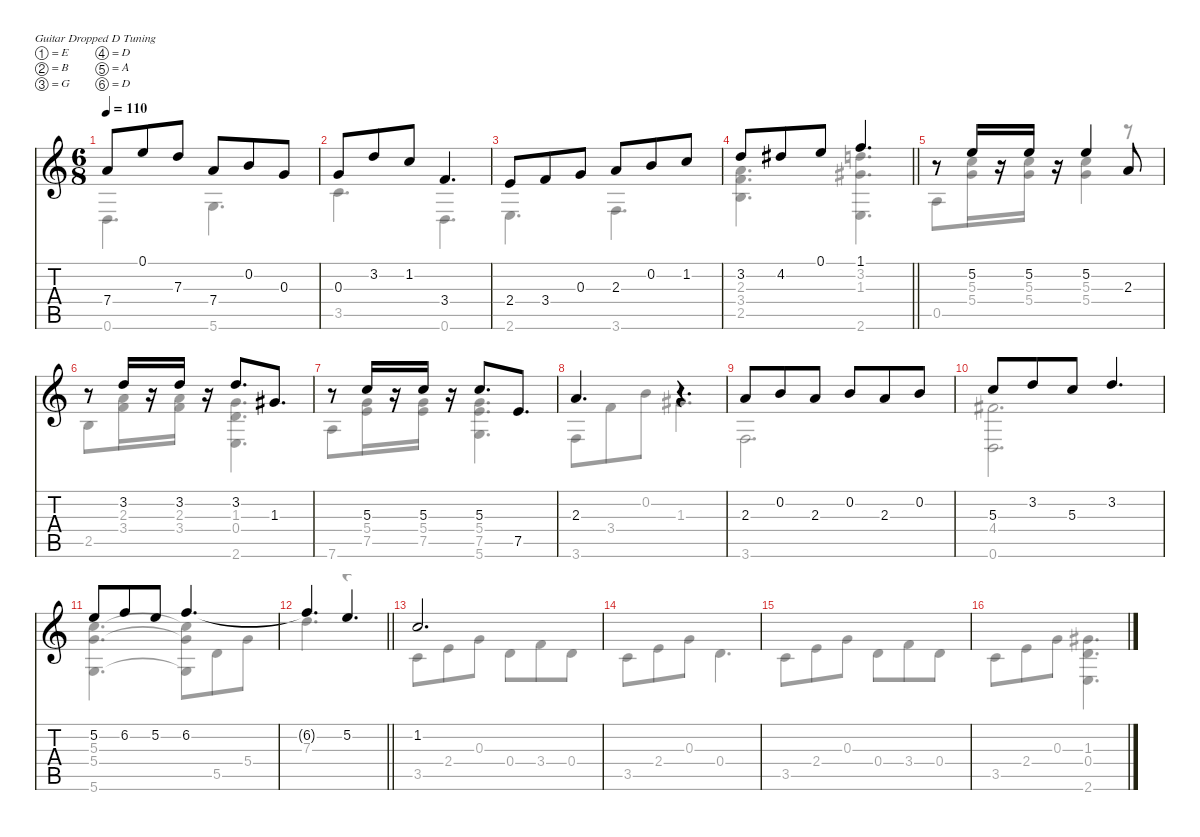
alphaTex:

\hideDynamics
\bracketExtendMode nobrackets
\singleTrackTrackNamePolicy hidden
\multiTrackTrackNamePolicy hidden
\firstSystemTrackNameMode fullname
\firstSystemTrackNameOrientation horizontal
\otherSystemsTrackNameOrientation horizontal
\track ("Track 1" "N-Gt") {instrument acousticguitarnylon}
\staff {score tabs}
\tuning (E4 B3 G3 D3 A2 D2)
\voice
\ts (6 8)
\tempo 110
\clef g2
\ks aminor
7.4.8{dy mf} 0.1.8 7.3.8 7.4.8 0.2.8 0.3.8 |
0.3.8 3.2.8 1.2.8 3.4.4{d} |
2.4.8 3.4.8 0.3.8 2.3.8 0.2.8 1.2.8 |
\barLineRight lightlight
3.2.8 4.2.8 0.1.8 1.1.4{d} |
r.8 5.2.16 r.16 5.2.16 r.16 5.2.4 2.3.8 |
r.8 3.2.16 r.16 3.2.16 r.16 3.2.8{d} 1.3.8{d} |
r.8 5.3.16 r.16 5.3.16 r.16 5.3.8{d} 7.5.8{d} |
2.3.4{d} r.4{d} |
2.3.8 0.2.8 2.3.8 0.2.8 2.3.8 0.2.8 |
5.3.8 3.2.8 5.3.8 3.2.4{d} |
5.2.8 6.2.8 5.2.8 6.2.4{d} |
\barLineRight lightlight
6.2{t}.4{d} 5.2.4{d} |
1.2.2{d} |
|
|
\voice
\clef g2
\ottava regular
\simile none
\ks aminor
0.6.4{d dy mf} 5.6.4{d} |
3.5.4{d} 0.6.4{d} |
2.6.4{d} 3.6.4{d} |
\barLineRight lightlight
(2.5 3.4 2.3).4{d} (2.6 3.2 1.3).4{d} |
0.5.8 (5.4 5.3).16 r.16 (5.3 5.4).16 r.16 (5.4 5.3).4 r.8 |
2.5.8 (3.4 2.3).16 r.16 (2.3 3.4).16 r.16 (1.3 0.4 2.6).4{d} |
7.6.8 (7.5 5.4).16 r.16 (5.4 7.5).16 r.16 (7.5 5.4 5.6).4{d} |
3.6.8 3.4.8 0.2.8 1.3.4{d} |
3.6.2{d} |
(0.6 4.4).2{d} |
(5.6 5.4 5.3).4{d} (5.3{t} 5.4{t} 5.6{t}).8 5.5.8 5.4.8 |
\barLineRight lightlight
7.3.4{d} r.4{d} |
3.5.8 2.4.8 0.3.8 0.4.8 3.4.8 0.4.8 |
3.5.8 2.4.8 0.3.8 0.4.4{d} |
3.5.8 2.4.8 0.3.8 0.4.8 3.4.8 0.4.8 |
3.5.8 2.4.8 0.3.8 (1.3 0.4 2.6).4{d}
